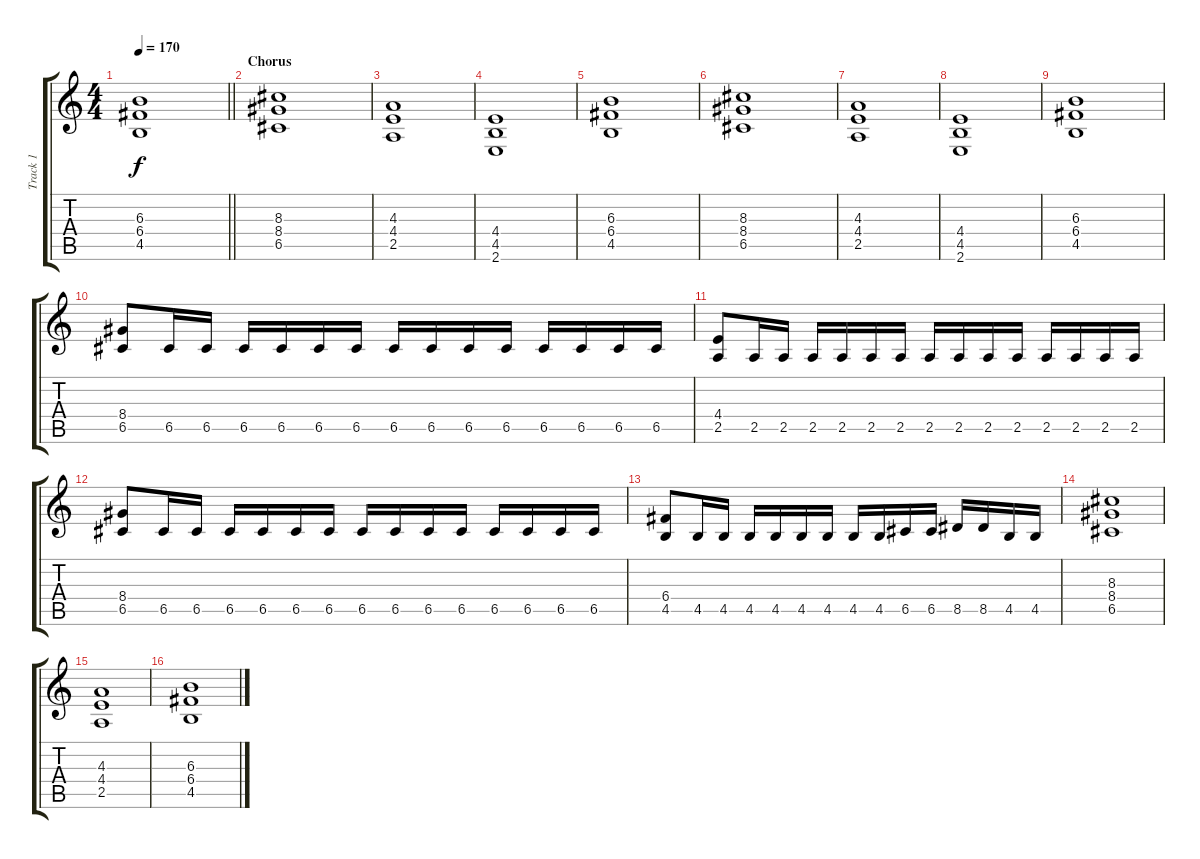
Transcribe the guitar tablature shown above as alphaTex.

\track ("Track 1" "Track 1") {instrument distortionguitar}
\staff {score tabs}
\tuning (D4 A3 F3 C3 G2 D2) {hide}
\ts (4 4)
\tempo 170
\clef g2
\barLineRight lightlight
\ks c
(6.3{t} 6.4{t} 4.5{t}).1{dy f} |
\section ("" "Chorus")
(8.3 8.4 6.5).1 |
(4.3 4.4 2.5).1 |
(4.4 4.5 2.6).1 |
(6.3 6.4 4.5).1 |
(8.3 8.4 6.5).1 |
(4.3 4.4 2.5).1 |
(4.4 4.5 2.6).1 |
(6.3 6.4 4.5).1 |
(8.4 6.5).8 6.5.16 6.5.16 6.5.16 6.5.16 6.5.16 6.5.16 6.5.16 6.5.16 6.5.16 6.5.16 6.5.16 6.5.16 6.5.16 6.5.16 |
(4.4 2.5).8 2.5.16 2.5.16 2.5.16 2.5.16 2.5.16 2.5.16 2.5.16 2.5.16 2.5.16 2.5.16 2.5.16 2.5.16 2.5.16 2.5.16 |
(8.4 6.5).8 6.5.16 6.5.16 6.5.16 6.5.16 6.5.16 6.5.16 6.5.16 6.5.16 6.5.16 6.5.16 6.5.16 6.5.16 6.5.16 6.5.16 |
(6.4 4.5).8 4.5.16 4.5.16 4.5.16 4.5.16 4.5.16 4.5.16 4.5.16 4.5.16 6.5.16 6.5.16 8.5.16 8.5.16 4.5.16 4.5.16 |
(8.3 8.4 6.5).1 |
(4.3 4.4 2.5).1 |
(6.3 6.4 4.5).1
